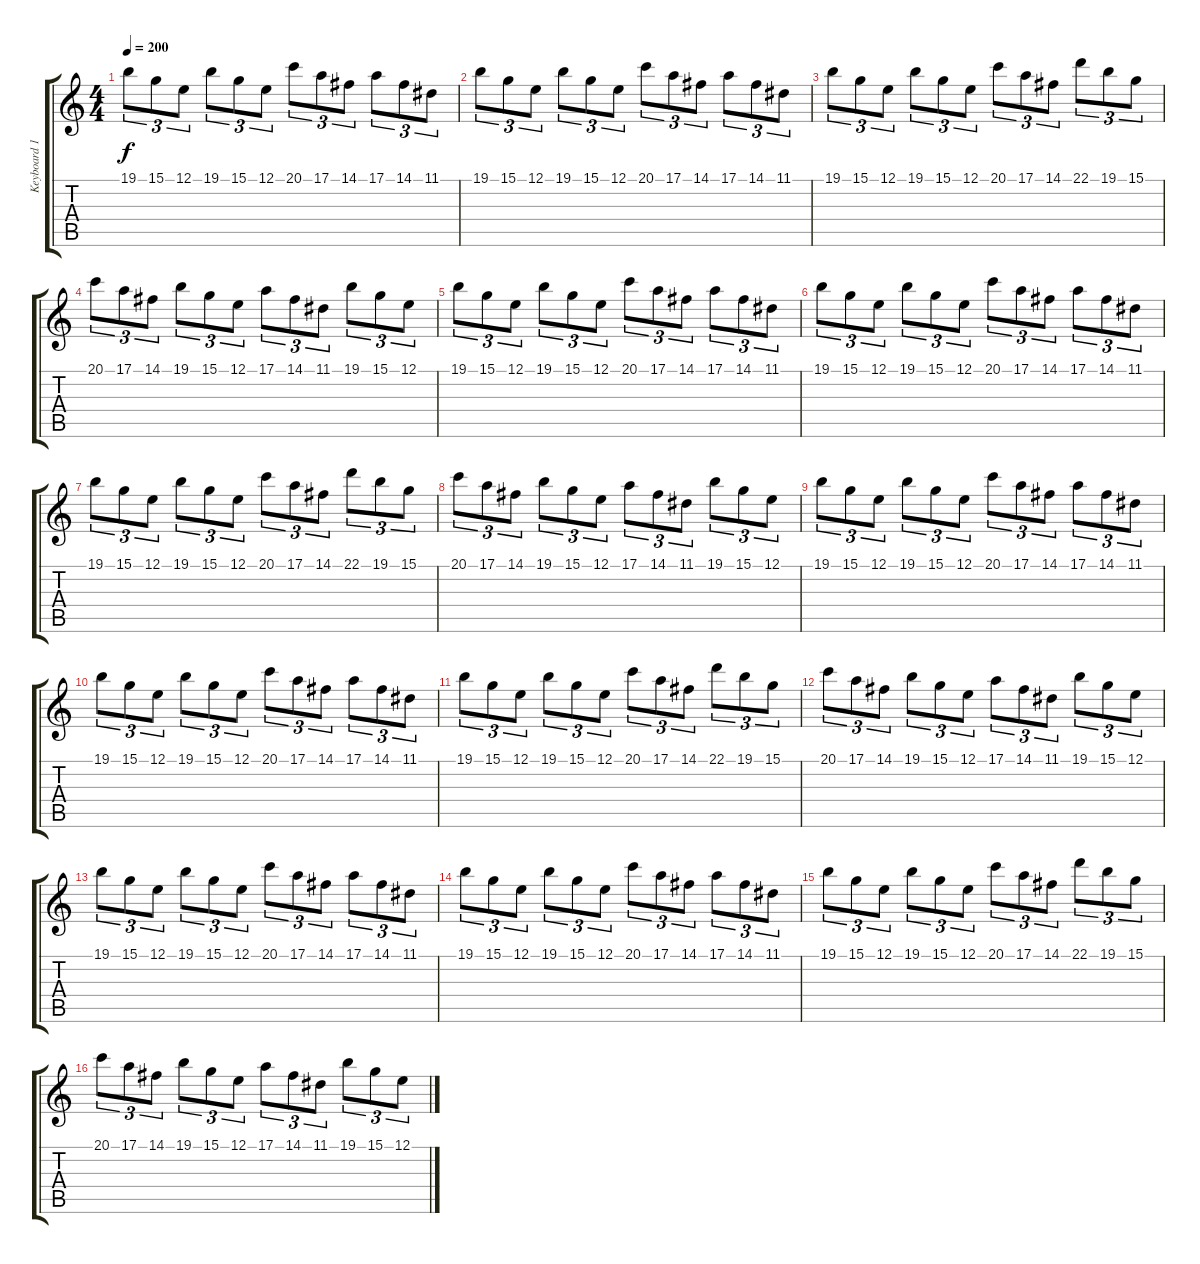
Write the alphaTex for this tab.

\track ("Keyboard 1" "Keyboard 1") {instrument fx4atmosphere}
\staff {score tabs}
\tuning (E4 B3 G3 D3 A2 E2) {hide}
\ts (4 4)
\tempo 200
\clef g2
\ks c
19.1.8{tu (3 2) dy f} 15.1.8{tu (3 2)} 12.1.8{tu (3 2)} 19.1.8{tu (3 2)} 15.1.8{tu (3 2)} 12.1.8{tu (3 2)} 20.1.8{tu (3 2)} 17.1.8{tu (3 2)} 14.1.8{tu (3 2)} 17.1.8{tu (3 2)} 14.1.8{tu (3 2)} 11.1.8{tu (3 2)} |
19.1.8{tu (3 2)} 15.1.8{tu (3 2)} 12.1.8{tu (3 2)} 19.1.8{tu (3 2)} 15.1.8{tu (3 2)} 12.1.8{tu (3 2)} 20.1.8{tu (3 2)} 17.1.8{tu (3 2)} 14.1.8{tu (3 2)} 17.1.8{tu (3 2)} 14.1.8{tu (3 2)} 11.1.8{tu (3 2)} |
19.1.8{tu (3 2)} 15.1.8{tu (3 2)} 12.1.8{tu (3 2)} 19.1.8{tu (3 2)} 15.1.8{tu (3 2)} 12.1.8{tu (3 2)} 20.1.8{tu (3 2)} 17.1.8{tu (3 2)} 14.1.8{tu (3 2)} 22.1.8{tu (3 2)} 19.1.8{tu (3 2)} 15.1.8{tu (3 2)} |
20.1.8{tu (3 2)} 17.1.8{tu (3 2)} 14.1.8{tu (3 2)} 19.1.8{tu (3 2)} 15.1.8{tu (3 2)} 12.1.8{tu (3 2)} 17.1.8{tu (3 2)} 14.1.8{tu (3 2)} 11.1.8{tu (3 2)} 19.1.8{tu (3 2)} 15.1.8{tu (3 2)} 12.1.8{tu (3 2)} |
19.1.8{tu (3 2)} 15.1.8{tu (3 2)} 12.1.8{tu (3 2)} 19.1.8{tu (3 2)} 15.1.8{tu (3 2)} 12.1.8{tu (3 2)} 20.1.8{tu (3 2)} 17.1.8{tu (3 2)} 14.1.8{tu (3 2)} 17.1.8{tu (3 2)} 14.1.8{tu (3 2)} 11.1.8{tu (3 2)} |
19.1.8{tu (3 2)} 15.1.8{tu (3 2)} 12.1.8{tu (3 2)} 19.1.8{tu (3 2)} 15.1.8{tu (3 2)} 12.1.8{tu (3 2)} 20.1.8{tu (3 2)} 17.1.8{tu (3 2)} 14.1.8{tu (3 2)} 17.1.8{tu (3 2)} 14.1.8{tu (3 2)} 11.1.8{tu (3 2)} |
19.1.8{tu (3 2)} 15.1.8{tu (3 2)} 12.1.8{tu (3 2)} 19.1.8{tu (3 2)} 15.1.8{tu (3 2)} 12.1.8{tu (3 2)} 20.1.8{tu (3 2)} 17.1.8{tu (3 2)} 14.1.8{tu (3 2)} 22.1.8{tu (3 2)} 19.1.8{tu (3 2)} 15.1.8{tu (3 2)} |
20.1.8{tu (3 2)} 17.1.8{tu (3 2)} 14.1.8{tu (3 2)} 19.1.8{tu (3 2)} 15.1.8{tu (3 2)} 12.1.8{tu (3 2)} 17.1.8{tu (3 2)} 14.1.8{tu (3 2)} 11.1.8{tu (3 2)} 19.1.8{tu (3 2)} 15.1.8{tu (3 2)} 12.1.8{tu (3 2)} |
19.1.8{tu (3 2)} 15.1.8{tu (3 2)} 12.1.8{tu (3 2)} 19.1.8{tu (3 2)} 15.1.8{tu (3 2)} 12.1.8{tu (3 2)} 20.1.8{tu (3 2)} 17.1.8{tu (3 2)} 14.1.8{tu (3 2)} 17.1.8{tu (3 2)} 14.1.8{tu (3 2)} 11.1.8{tu (3 2)} |
19.1.8{tu (3 2)} 15.1.8{tu (3 2)} 12.1.8{tu (3 2)} 19.1.8{tu (3 2)} 15.1.8{tu (3 2)} 12.1.8{tu (3 2)} 20.1.8{tu (3 2)} 17.1.8{tu (3 2)} 14.1.8{tu (3 2)} 17.1.8{tu (3 2)} 14.1.8{tu (3 2)} 11.1.8{tu (3 2)} |
19.1.8{tu (3 2)} 15.1.8{tu (3 2)} 12.1.8{tu (3 2)} 19.1.8{tu (3 2)} 15.1.8{tu (3 2)} 12.1.8{tu (3 2)} 20.1.8{tu (3 2)} 17.1.8{tu (3 2)} 14.1.8{tu (3 2)} 22.1.8{tu (3 2)} 19.1.8{tu (3 2)} 15.1.8{tu (3 2)} |
20.1.8{tu (3 2)} 17.1.8{tu (3 2)} 14.1.8{tu (3 2)} 19.1.8{tu (3 2)} 15.1.8{tu (3 2)} 12.1.8{tu (3 2)} 17.1.8{tu (3 2)} 14.1.8{tu (3 2)} 11.1.8{tu (3 2)} 19.1.8{tu (3 2)} 15.1.8{tu (3 2)} 12.1.8{tu (3 2)} |
19.1.8{tu (3 2)} 15.1.8{tu (3 2)} 12.1.8{tu (3 2)} 19.1.8{tu (3 2)} 15.1.8{tu (3 2)} 12.1.8{tu (3 2)} 20.1.8{tu (3 2)} 17.1.8{tu (3 2)} 14.1.8{tu (3 2)} 17.1.8{tu (3 2)} 14.1.8{tu (3 2)} 11.1.8{tu (3 2)} |
19.1.8{tu (3 2)} 15.1.8{tu (3 2)} 12.1.8{tu (3 2)} 19.1.8{tu (3 2)} 15.1.8{tu (3 2)} 12.1.8{tu (3 2)} 20.1.8{tu (3 2)} 17.1.8{tu (3 2)} 14.1.8{tu (3 2)} 17.1.8{tu (3 2)} 14.1.8{tu (3 2)} 11.1.8{tu (3 2)} |
19.1.8{tu (3 2)} 15.1.8{tu (3 2)} 12.1.8{tu (3 2)} 19.1.8{tu (3 2)} 15.1.8{tu (3 2)} 12.1.8{tu (3 2)} 20.1.8{tu (3 2)} 17.1.8{tu (3 2)} 14.1.8{tu (3 2)} 22.1.8{tu (3 2)} 19.1.8{tu (3 2)} 15.1.8{tu (3 2)} |
20.1.8{tu (3 2)} 17.1.8{tu (3 2)} 14.1.8{tu (3 2)} 19.1.8{tu (3 2)} 15.1.8{tu (3 2)} 12.1.8{tu (3 2)} 17.1.8{tu (3 2)} 14.1.8{tu (3 2)} 11.1.8{tu (3 2)} 19.1.8{tu (3 2)} 15.1.8{tu (3 2)} 12.1.8{tu (3 2)}
